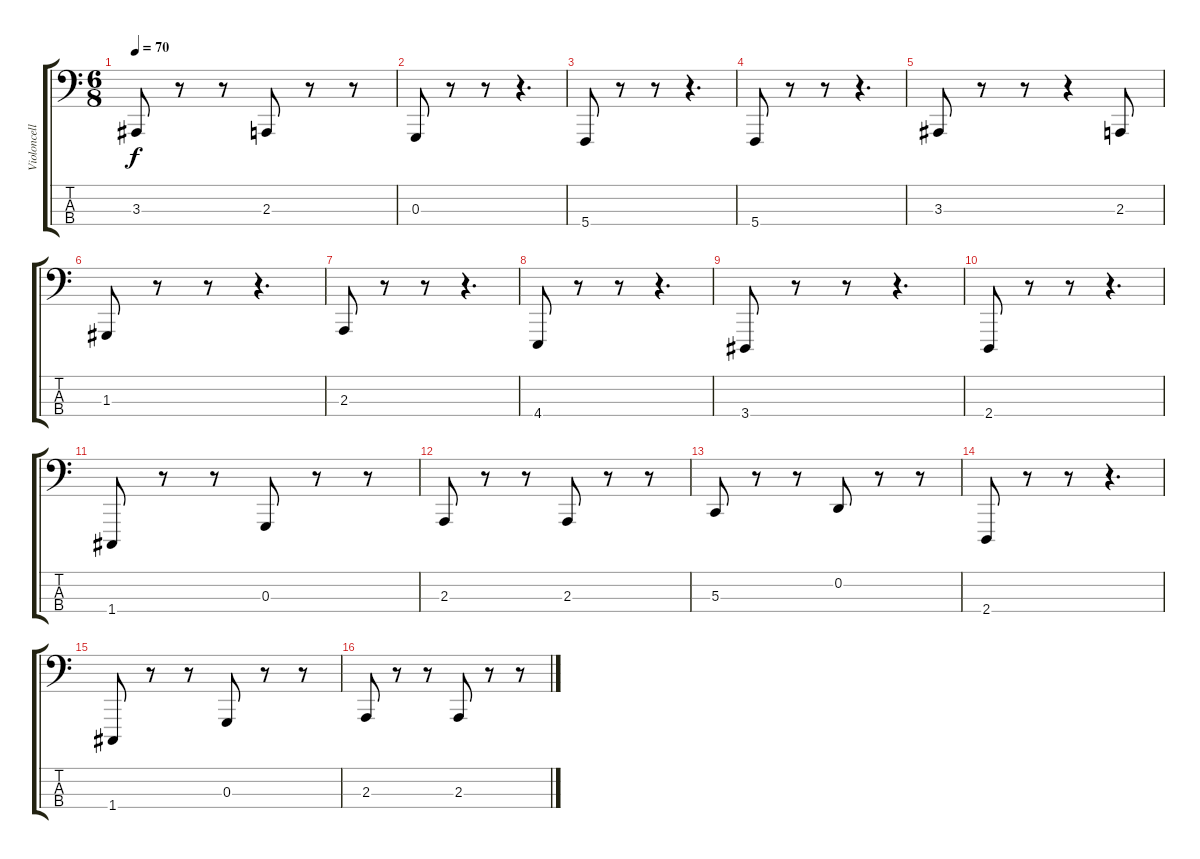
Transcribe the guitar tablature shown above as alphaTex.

\track ("Violoncello" "Violoncell") {instrument cello}
\staff {score tabs}
\tuning (A2 D2 G1 C1) {hide}
\ts (6 8)
\tempo 70
\clef f4
\ks c
3.3.8{dy f} r.8 r.8 2.3.8 r.8 r.8 |
0.3.8 r.8 r.8 r.4{d} |
5.4.8 r.8 r.8 r.4{d} |
5.4.8 r.8 r.8 r.4{d} |
3.3.8 r.8 r.8 r.4 2.3.8 |
1.3.8 r.8 r.8 r.4{d} |
2.3.8 r.8 r.8 r.4{d} |
4.4.8 r.8 r.8 r.4{d} |
3.4.8 r.8 r.8 r.4{d} |
2.4.8 r.8 r.8 r.4{d} |
1.4.8 r.8 r.8 0.3.8 r.8 r.8 |
2.3.8 r.8 r.8 2.3.8 r.8 r.8 |
5.3.8 r.8 r.8 0.2.8 r.8 r.8 |
2.4.8 r.8 r.8 r.4{d} |
1.4.8 r.8 r.8 0.3.8 r.8 r.8 |
2.3.8 r.8 r.8 2.3.8 r.8 r.8
